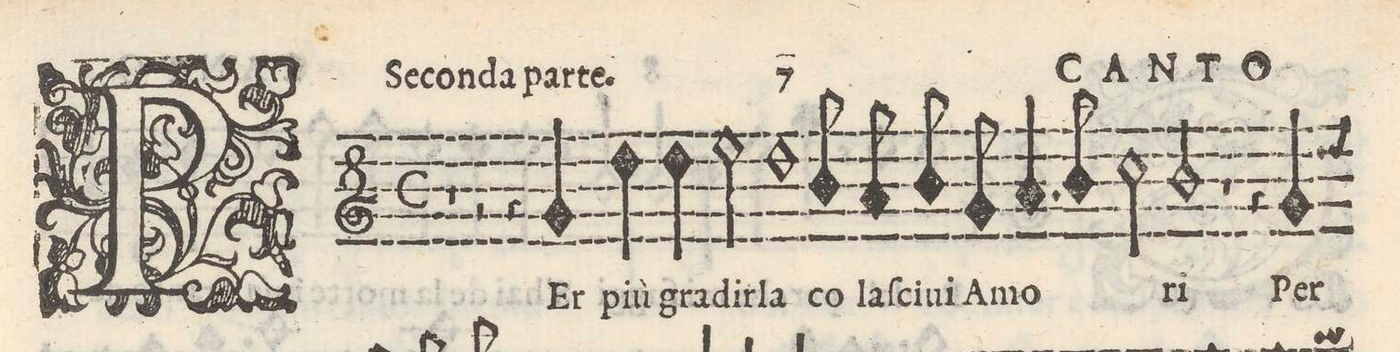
**kern	**text
*I"CANTO	*
*clefG2	*
*k[]	*
*M2/1	*
*met(c)	*
1r	.
2r	.
4r	.
4g/	PEr
=2-	=2-
4dd\	più
4dd\	gra-
2ee\	-dir-
1dd	-la
=3-	=3-
8b/	co
8a/	laſ-
8b/	-ciui
8g/	A-
4.a/	-mo-
8b/	.
2cc\	.
2b/	-ri
=4-	=4-
1r	.
4r	.
4g/	Per
*-	*-
